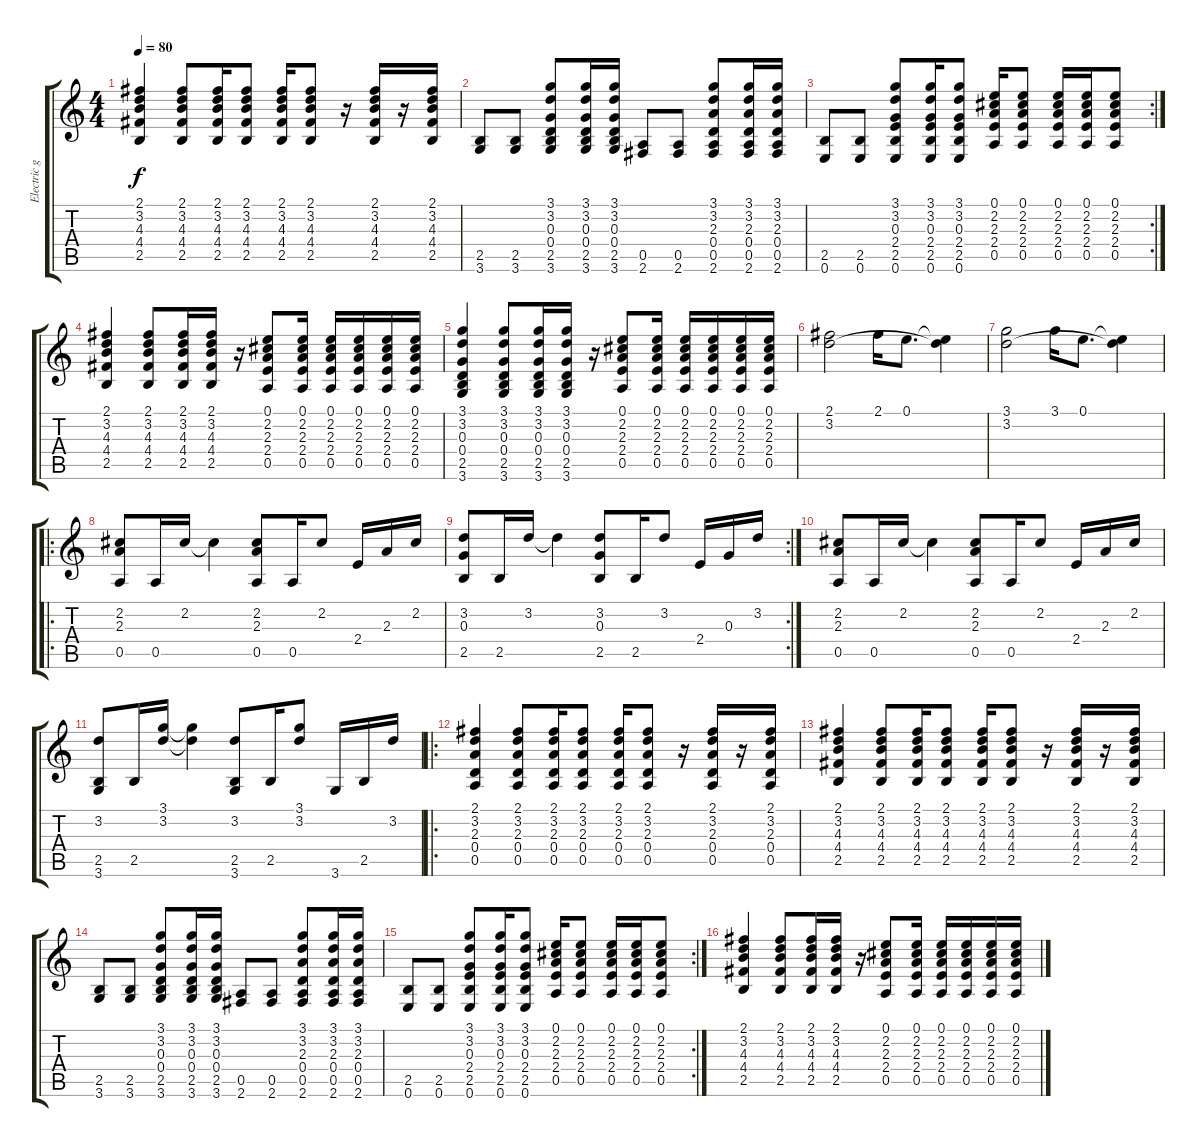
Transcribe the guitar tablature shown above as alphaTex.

\track ("Electric guitar" "Electric g") {instrument electricguitarjazz}
\staff {score tabs}
\tuning (E4 B3 G3 D3 A2 E2) {hide}
\ts (4 4)
\tempo 80
\clef g2
\ks c
(2.1 3.2 4.3 4.4 2.5).4{dy f} (2.1 3.2 4.3 4.4 2.5).8 (2.1 3.2 4.3 4.4 2.5).16 (2.1 3.2 4.3 4.4 2.5).8 (2.1 3.2 4.3 4.4 2.5).16 (2.1 3.2 4.3 4.4 2.5).8 r.16 (2.1 3.2 4.3 4.4 2.5).16 r.16 (2.1 3.2 4.3 4.4 2.5).16 |
(2.5 3.6).8 (2.5 3.6).8 (3.1 3.2 0.3 0.4 2.5 3.6).8 (3.1 3.2 0.3 0.4 2.5 3.6).16 (3.1 3.2 0.3 0.4 2.5 3.6).16 (0.5 2.6).8 (0.5 2.6).8 (3.1 3.2 2.3 0.4 0.5 2.6).8 (3.1 3.2 2.3 0.4 0.5 2.6).16 (3.1 3.2 2.3 0.4 0.5 2.6).16 |
\rc 2
(2.5 0.6).8 (2.5 0.6).8 (3.1 3.2 0.3 2.4 2.5 0.6).8 (3.1 3.2 0.3 2.4 2.5 0.6).16 (3.1 3.2 0.3 2.4 2.5 0.6).8 (0.1 2.2 2.3 2.4 0.5).16 (0.1 2.2 2.3 2.4 0.5).8 (0.1 2.2 2.3 2.4 0.5).16 (0.1 2.2 2.3 2.4 0.5).16 (0.1 2.2 2.3 2.4 0.5).8 |
(2.1 3.2 4.3 4.4 2.5).4 (2.1 3.2 4.3 4.4 2.5).8 (2.1 3.2 4.3 4.4 2.5).16 (2.1 3.2 4.3 4.4 2.5).16 r.16 (0.1 2.2 2.3 2.4 0.5).8 (0.1 2.2 2.3 2.4 0.5).16 (0.1 2.2 2.3 2.4 0.5).16 (0.1 2.2 2.3 2.4 0.5).16 (0.1 2.2 2.3 2.4 0.5).16 (0.1 2.2 2.3 2.4 0.5).16 |
(3.1 3.2 0.3 0.4 2.5 3.6).4 (3.1 3.2 0.3 0.4 2.5 3.6).8 (3.1 3.2 0.3 0.4 2.5 3.6).16 (3.1 3.2 0.3 0.4 2.5 3.6).16 r.16 (0.1 2.2 2.3 2.4 0.5).8 (0.1 2.2 2.3 2.4 0.5).16 (0.1 2.2 2.3 2.4 0.5).16 (0.1 2.2 2.3 2.4 0.5).16 (0.1 2.2 2.3 2.4 0.5).16 (0.1 2.2 2.3 2.4 0.5).16 |
(2.1 3.2).2 2.1.16 0.1.8{d} (0.1{t} 3.2{t}).4 |
(3.1 3.2).2 3.1.16 0.1.8{d} (0.1{t} 3.2{t}).4 |
\ro
(2.2 2.3 0.5).8 0.5.16 2.2.16 2.2{t}.4 (2.2 2.3 0.5).8 0.5.16 2.2.8 2.4.16 2.3.16 2.2.16 |
\rc 2
(3.2 0.3 2.5).8 2.5.16 3.2.16 3.2{t}.4 (3.2 0.3 2.5).8 2.5.16 3.2.8 2.4.16 0.3.16 3.2.16 |
(2.2 2.3 0.5).8 0.5.16 2.2.16 2.2{t}.4 (2.2 2.3 0.5).8 0.5.16 2.2.8 2.4.16 2.3.16 2.2.16 |
(3.2 2.5 3.6).8 2.5.16 (3.1 3.2).16 (3.1{t} 3.2{t}).4 (3.2 2.5 3.6).8 2.5.16 (3.1 3.2).8 3.6.16 2.5.16 3.2.16 |
\ro
(2.1 3.2 2.3 0.4 0.5).4 (2.1 3.2 2.3 0.4 0.5).8 (2.1 3.2 2.3 0.4 0.5).16 (2.1 3.2 2.3 0.4 0.5).8 (2.1 3.2 2.3 0.4 0.5).16 (2.1 3.2 2.3 0.4 0.5).8 r.16 (2.1 3.2 2.3 0.4 0.5).16 r.16 (2.1 3.2 2.3 0.4 0.5).16 |
(2.1 3.2 4.3 4.4 2.5).4 (2.1 3.2 4.3 4.4 2.5).8 (2.1 3.2 4.3 4.4 2.5).16 (2.1 3.2 4.3 4.4 2.5).8 (2.1 3.2 4.3 4.4 2.5).16 (2.1 3.2 4.3 4.4 2.5).8 r.16 (2.1 3.2 4.3 4.4 2.5).16 r.16 (2.1 3.2 4.3 4.4 2.5).16 |
(2.5 3.6).8 (2.5 3.6).8 (3.1 3.2 0.3 0.4 2.5 3.6).8 (3.1 3.2 0.3 0.4 2.5 3.6).16 (3.1 3.2 0.3 0.4 2.5 3.6).16 (0.5 2.6).8 (0.5 2.6).8 (3.1 3.2 2.3 0.4 0.5 2.6).8 (3.1 3.2 2.3 0.4 0.5 2.6).16 (3.1 3.2 2.3 0.4 0.5 2.6).16 |
\rc 2
(2.5 0.6).8 (2.5 0.6).8 (3.1 3.2 0.3 2.4 2.5 0.6).8 (3.1 3.2 0.3 2.4 2.5 0.6).16 (3.1 3.2 0.3 2.4 2.5 0.6).8 (0.1 2.2 2.3 2.4 0.5).16 (0.1 2.2 2.3 2.4 0.5).8 (0.1 2.2 2.3 2.4 0.5).16 (0.1 2.2 2.3 2.4 0.5).16 (0.1 2.2 2.3 2.4 0.5).8 |
(2.1 3.2 4.3 4.4 2.5).4 (2.1 3.2 4.3 4.4 2.5).8 (2.1 3.2 4.3 4.4 2.5).16 (2.1 3.2 4.3 4.4 2.5).16 r.16 (0.1 2.2 2.3 2.4 0.5).8 (0.1 2.2 2.3 2.4 0.5).16 (0.1 2.2 2.3 2.4 0.5).16 (0.1 2.2 2.3 2.4 0.5).16 (0.1 2.2 2.3 2.4 0.5).16 (0.1 2.2 2.3 2.4 0.5).16
